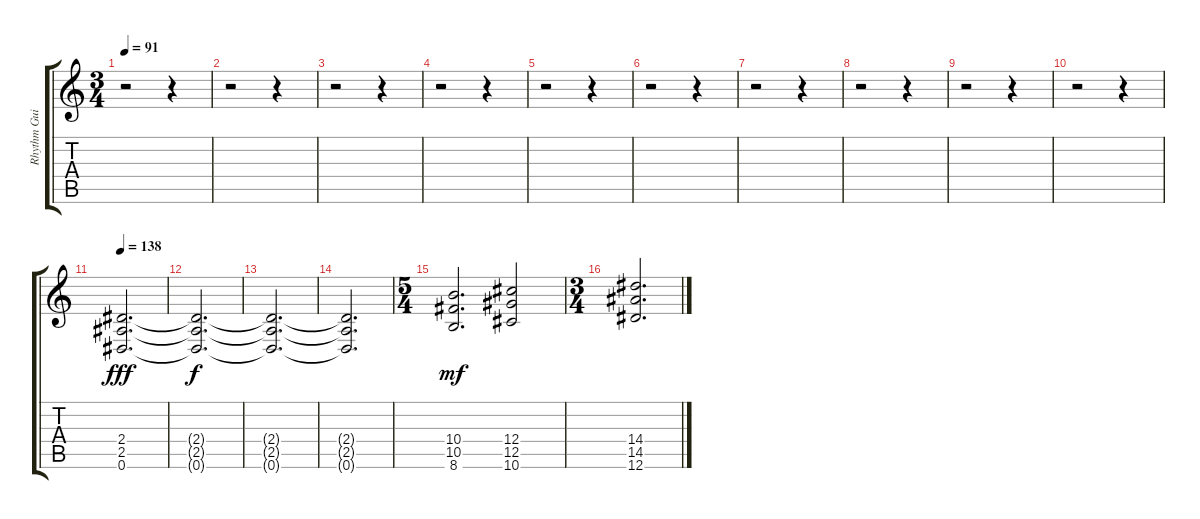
\track ("Rhythm Guitar L" "Rhythm Gui") {instrument distortionguitar}
\staff {score tabs}
\tuning (Eb4 Bb3 Gb3 Db3 Ab2 Eb2) {hide}
\ts (3 4)
\tempo 91
\clef g2
\ks c
r.2{dy fff instrument distortionguitar} r.4 |
r.2 r.4 |
r.2 r.4 |
r.2 r.4 |
r.2 r.4 |
r.2 r.4 |
r.2 r.4 |
r.2 r.4 |
r.2 r.4 |
r.2{volume 0} r.4 |
\tempo 138
(2.4 2.5 0.6).2{d volume 16 instrument distortionguitar} |
(2.4{t} 2.5{t} 0.6{t}).2{d dy f} |
(2.4{t} 2.5{t} 0.6{t}).2{d} |
(2.4{t} 2.5{t} 0.6{t}).2{d} |
\ts (5 4)
(10.4 10.5 8.6).2{d dy mf volume 12 instrument distortionguitar} (12.4 12.5 10.6).2 |
\ts (3 4)
(14.4 14.5 12.6).2{d}
